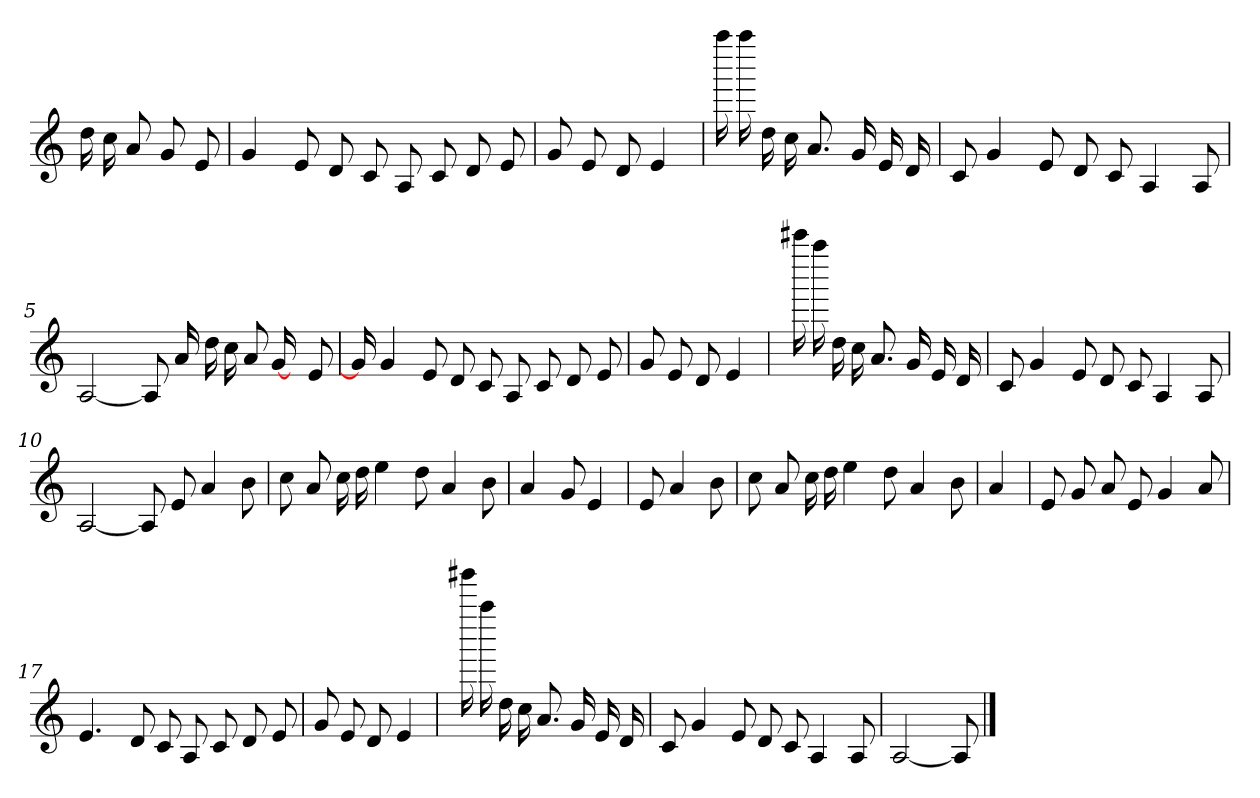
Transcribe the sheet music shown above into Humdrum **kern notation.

**kern
*part1
*staff1
*clefG2
*k[]
*a:
=
16dd
16cc
8a
8g
8e
=1
4g
8e
8d
8c
8A
8c
8d
8e
=2
8g
8e
8d
4e
=3
16aaaa
16aaaa
16dd
16cc
8.a
16g
16e
16d
=4
8c
4g
8e
8d
8c
4A
8A
=5
[2A
8A]
16a
16dd
16cc
8a
[16g
16ryy
8e
=6
16g]
4g
8e
8d
8c
8A
8c
8d
8e
=7
8g
8e
8d
4e
=8
16ccccc#X
16aaaa
16dd
16cc
8.a
16g
16e
16d
=9
8c
4g
8e
8d
8c
4A
8A
=10
[2A
8A]
8e
4a
8b
=11
8cc
8a
16cc
16dd
4ee
8dd
4a
8b
=12
4a
8g
4e
=13
8e
4a
8b
=14
8cc
8a
16cc
16dd
4ee
8dd
4a
8b
=15
4a
=16
8e
8g
8a
8e
4g
8a
=17
4.e
8d
8c
8A
8c
8d
8e
=18
8g
8e
8d
4e
=19
16ggggg#X
16aaaa
16dd
16cc
8.a
16g
16e
16d
=20
8c
4g
8e
8d
8c
4A
8A
=21
[2A
8A]
==
*-
